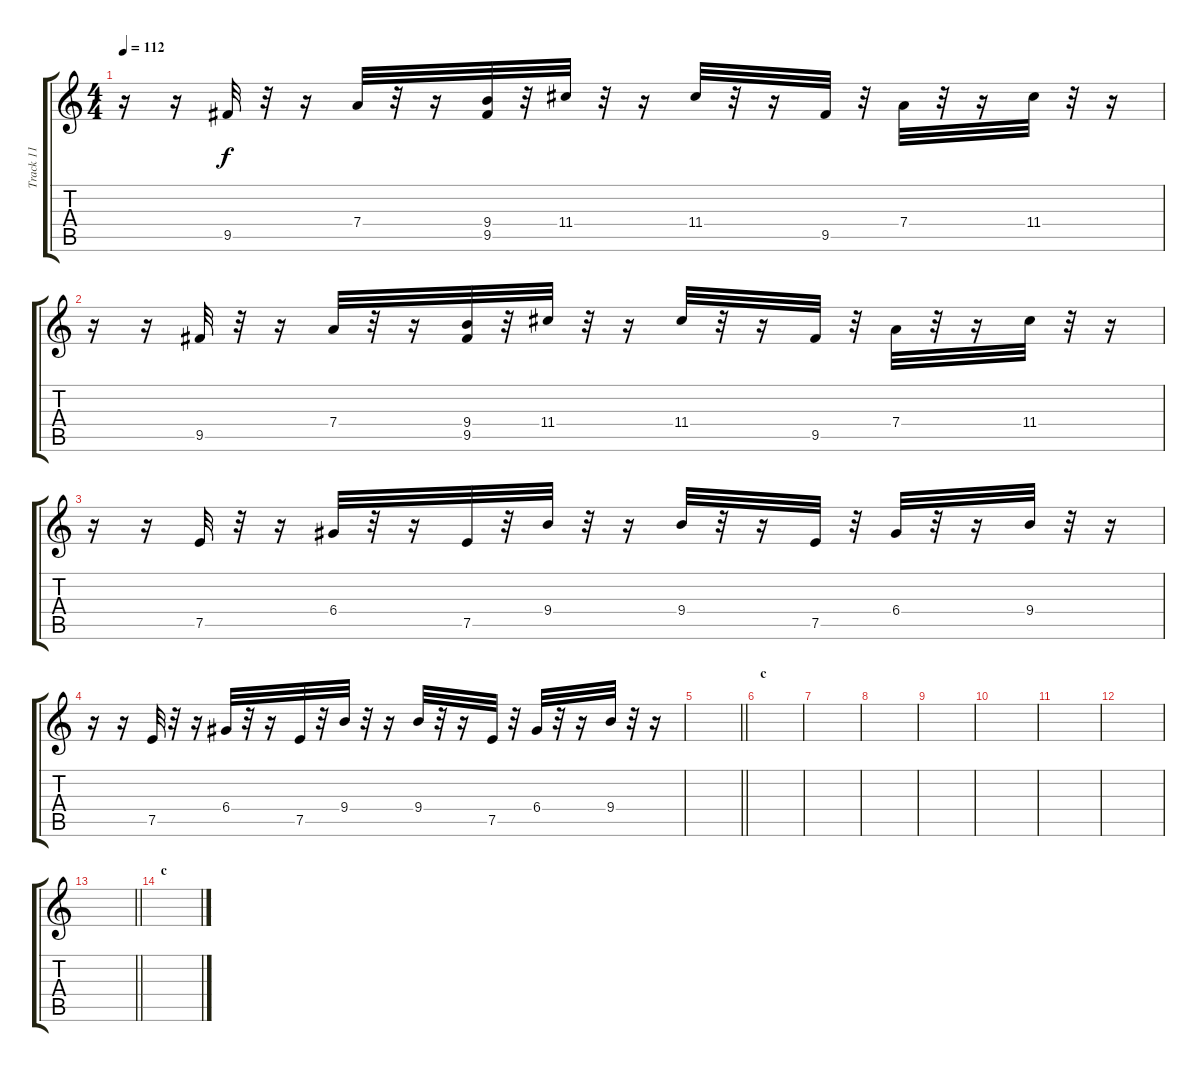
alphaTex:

\track ("Track 11" "Track 11") {instrument acousticguitarsteel}
\staff {score tabs}
\tuning (E4 B3 G3 D3 A2 E2) {hide}
\ts (4 4)
\tempo 112
\clef g2
\ks c
r.16{dy f volume 6} r.16 9.5.32 r.32 r.16 7.4.32 r.32 r.16 (9.4 9.5).32 r.32 11.4.32 r.32 r.16 11.4.32 r.32 r.16 9.5.32 r.32 7.4.32 r.32 r.16 11.4.32 r.32 r.16 |
r.16 r.16 9.5.32 r.32 r.16 7.4.32 r.32 r.16 (9.4 9.5).32 r.32 11.4.32 r.32 r.16 11.4.32 r.32 r.16 9.5.32 r.32 7.4.32 r.32 r.16 11.4.32 r.32 r.16 |
r.16 r.16 7.5.32 r.32 r.16 6.4.32 r.32 r.16 7.5.32 r.32 9.4.32 r.32 r.16 9.4.32 r.32 r.16 7.5.32 r.32 6.4.32 r.32 r.16 9.4.32 r.32 r.16 |
r.16 r.16 7.5.32 r.32 r.16 6.4.32 r.32 r.16 7.5.32 r.32 9.4.32 r.32 r.16 9.4.32 r.32 r.16 7.5.32 r.32 6.4.32 r.32 r.16 9.4.32 r.32 r.16 |
\barLineRight lightlight
|
\section ("" "c")
|
|
|
|
|
|
|
\barLineRight lightlight
|
\section ("" "c")
